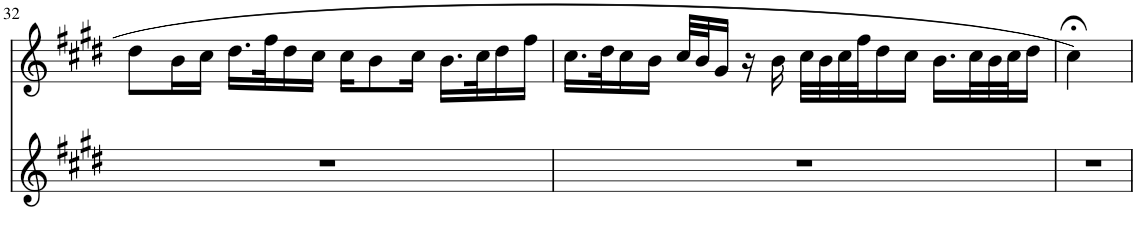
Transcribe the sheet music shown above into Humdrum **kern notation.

**kern	**kern
*part2	*part1
*staff2	*staff1
*I"Piano	*I"Piano
*I'Pno	*I'Pno
!!LO:PB:g=z
*clefG2	*clefG2
*k[f#c#g#d#]	*k[f#c#g#d#]
*M4/4	*M4/4
=32	=32
1r	8dd#\L
.	16b\L
.	16cc#\JJ
.	16.dd#\LL
.	32ff#\K
.	16dd#\
.	16cc#\JJ
.	16cc#\KL
.	8b\
.	16cc#\Jk
.	16.b\LL
.	32cc#\K
.	16dd#\
.	16ff#\JJ
=33	=33
1r	16.cc#\LL
.	32dd#\K
.	16cc#\
.	16b\JJ
.	32cc#/LLL
.	32b/J
.	16g#/JJ
.	16r
.	16b\
.	32cc#\LLL
.	32b\
.	32cc#\
.	32ff#\J
.	16dd#\
.	16cc#\JJ
.	16.b\LL
.	32cc#\L
.	32b\
.	32cc#\J
.	16dd#\JJ
=34	=34
1r	4cc#;<\
.	2.ryy
=	=
*-	*-
